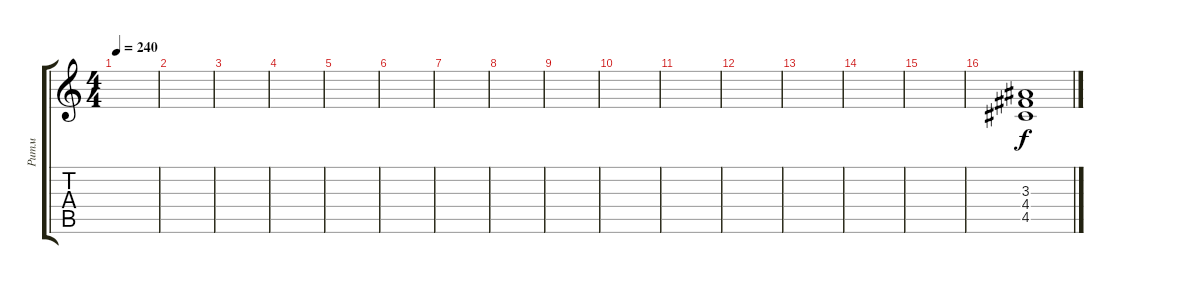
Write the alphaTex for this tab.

\track ("Ритм" "Ритм") {instrument distortionguitar}
\staff {score tabs}
\tuning (E4 B3 G3 D3 A2 E2) {hide}
\ts (4 4)
\tempo 240
\clef g2
\ks c
|
|
|
|
|
|
|
|
|
|
|
|
|
|
|
(3.3 4.4 4.5).1
